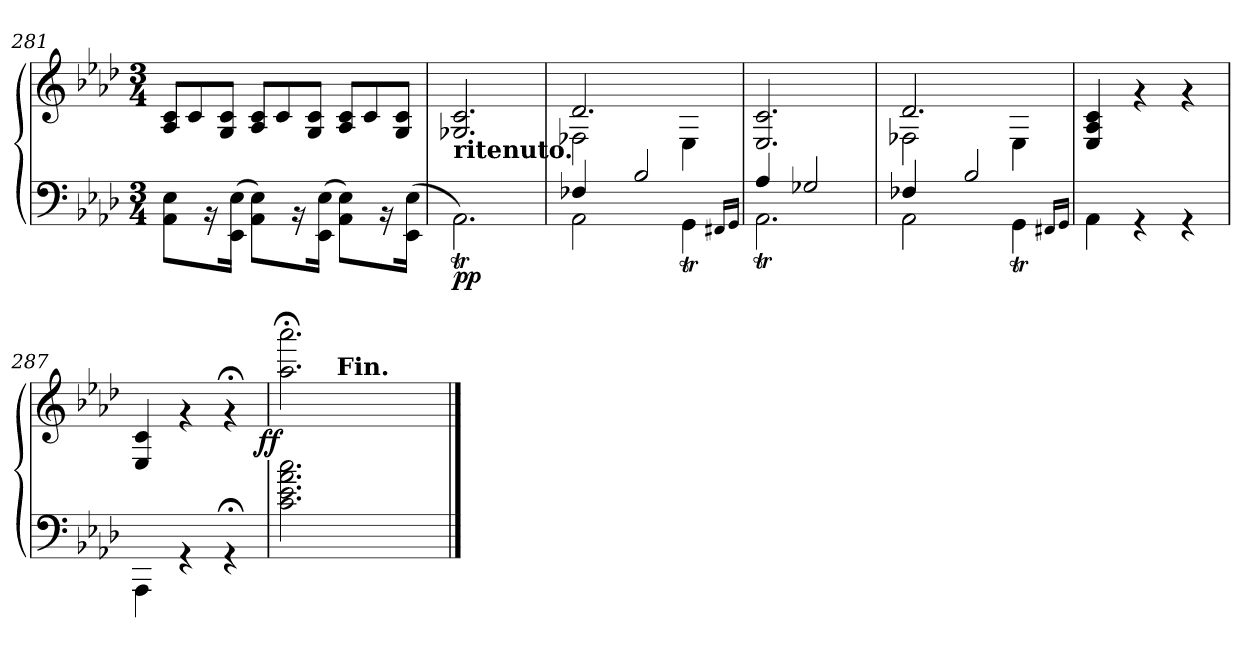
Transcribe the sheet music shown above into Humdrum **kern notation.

**kern	**kern	**dynam
*part1	*part1	*part1
*staff2	*staff1	*staff1/2
*clefF4	*clefG2	*
*k[b-e-a-d-]	*k[b-e-a-d-]	*
*M3/4	*M3/4	*
*	*Xtuplet	*
=281	=281	=281
8E-\ 8AA-\L	12c/ 12A-/L	.
.	12c/	.
16rBB	.	.
.	12c/ 12G/J	.
(>16E-\ 16EE-\Jk	.	.
8E-\ 8AA-\L)	12c/ 12A-/L	.
.	12c/	.
16rBB	.	.
.	12c/ 12G/J	.
(>16E-\ 16EE-\Jk	.	.
8E-\ 8AA-\L)	12c/ 12A-/L	.
.	12c/	.
16rBB	.	.
.	12c/ 12G/J	.
(>16E-\ 16EE-\Jk	.	.
=282	=282	=282
*^	*	*
!	!	!LO:TX:b:B:t=ritenuto.	!
!	!	!	!LO:DY:b=2
2.ryy	2.AA-T\)	2.c/ 2.G-X/	pp
=283	=283	=283	=283
!	!LO:N:vis=2	!	!
*	*	*^	*
4F-X	8AA-	2.d-	2F-X	.
.	4.ryy	.	.	.
2B-	.	.	.	.
.	4GGt	.	4E-\	.
*	*	*v	*v	*
.	16qqFF#X/LL	.	.
.	16qqGG/JJ	.	.
=284	=284	=284	=284
4A-/	2.AA-T	2.c/ 2.E-/	.
2G-X/	.	.	.
=285	=285	=285	=285
!	!LO:N:vis=2	!	!
*	*	*^	*
4F-X	8AA-	2.d-	2F-X	.
.	4.ryy	.	.	.
2B-	.	.	.	.
.	4GGt	.	4E-\	.
*	*	*v	*v	*
.	16qqFF#X/LL	.	.
.	16qqGG/JJ	.	.
*v	*v	*	*
=286	=286	=286
4AA-\	4c/ 4A-/ 4E-/	.
4rGG	4rg	.
4rGG	4rg	.
=287	=287	=287
4AAA-\	4c/ 4E-/	.
4rGG	4rg	.
4r;<GG	4r;<g	.
=288	=288	=288
!	!	!LO:DY:rj
*	*^	*
2.cc\ 2.a-\ 2.e-\ 2.c\	2.aaa-;<\ 2.aa-;<\	4.ryy	ff
!	!	!LO:TX:a:B:t=Fin.	!
.	.	2.ryy	.
4.ryy	4.ryy	.	.
*	*v	*v	*
==	==	==
*-	*-	*-
